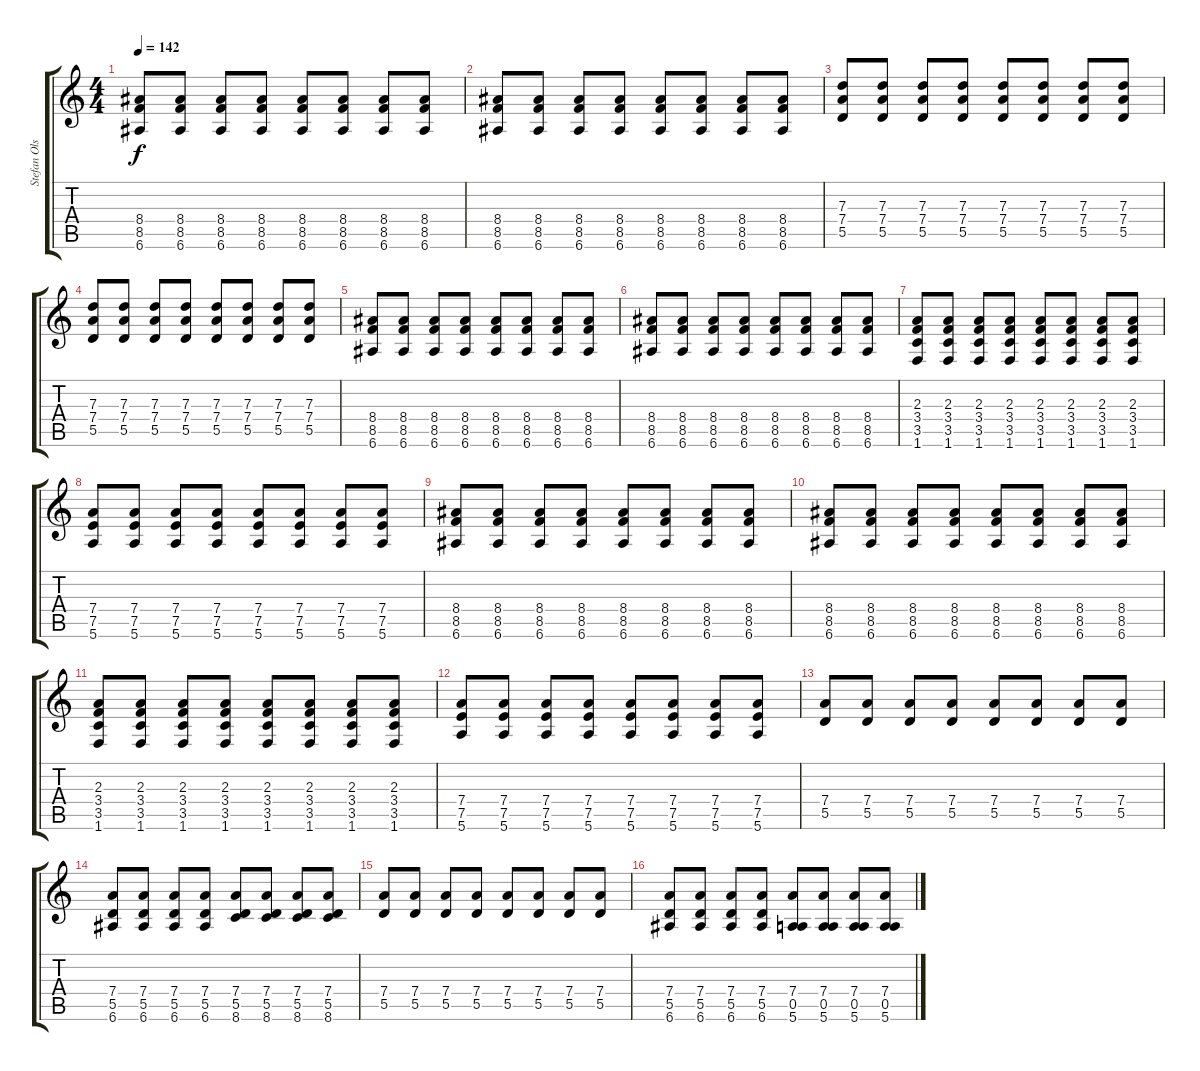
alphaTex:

\track ("Stefan Olsdel rythm guitar" "Stefan Ols") {instrument overdrivenguitar}
\staff {score tabs}
\tuning (E4 B3 G3 D3 A2 E2) {hide}
\ts (4 4)
\tempo 142
\clef g2
\ks c
(8.4 8.5 6.6).8{dy f} (8.4 8.5 6.6).8 (8.4 8.5 6.6).8 (8.4 8.5 6.6).8 (8.4 8.5 6.6).8 (8.4 8.5 6.6).8 (8.4 8.5 6.6).8 (8.4 8.5 6.6).8 |
(8.4 8.5 6.6).8 (8.4 8.5 6.6).8 (8.4 8.5 6.6).8 (8.4 8.5 6.6).8 (8.4 8.5 6.6).8 (8.4 8.5 6.6).8 (8.4 8.5 6.6).8 (8.4 8.5 6.6).8 |
(7.3 7.4 5.5).8 (7.3 7.4 5.5).8 (7.3 7.4 5.5).8 (7.3 7.4 5.5).8 (7.3 7.4 5.5).8 (7.3 7.4 5.5).8 (7.3 7.4 5.5).8 (7.3 7.4 5.5).8 |
(7.3 7.4 5.5).8 (7.3 7.4 5.5).8 (7.3 7.4 5.5).8 (7.3 7.4 5.5).8 (7.3 7.4 5.5).8 (7.3 7.4 5.5).8 (7.3 7.4 5.5).8 (7.3 7.4 5.5).8 |
(8.4 8.5 6.6).8 (8.4 8.5 6.6).8 (8.4 8.5 6.6).8 (8.4 8.5 6.6).8 (8.4 8.5 6.6).8 (8.4 8.5 6.6).8 (8.4 8.5 6.6).8 (8.4 8.5 6.6).8 |
(8.4 8.5 6.6).8 (8.4 8.5 6.6).8 (8.4 8.5 6.6).8 (8.4 8.5 6.6).8 (8.4 8.5 6.6).8 (8.4 8.5 6.6).8 (8.4 8.5 6.6).8 (8.4 8.5 6.6).8 |
(2.3 3.4 3.5 1.6).8 (2.3 3.4 3.5 1.6).8 (2.3 3.4 3.5 1.6).8 (2.3 3.4 3.5 1.6).8 (2.3 3.4 3.5 1.6).8 (2.3 3.4 3.5 1.6).8 (2.3 3.4 3.5 1.6).8 (2.3 3.4 3.5 1.6).8 |
(7.4 7.5 5.6).8 (7.4 7.5 5.6).8 (7.4 7.5 5.6).8 (7.4 7.5 5.6).8 (7.4 7.5 5.6).8 (7.4 7.5 5.6).8 (7.4 7.5 5.6).8 (7.4 7.5 5.6).8 |
(8.4 8.5 6.6).8 (8.4 8.5 6.6).8 (8.4 8.5 6.6).8 (8.4 8.5 6.6).8 (8.4 8.5 6.6).8 (8.4 8.5 6.6).8 (8.4 8.5 6.6).8 (8.4 8.5 6.6).8 |
(8.4 8.5 6.6).8 (8.4 8.5 6.6).8 (8.4 8.5 6.6).8 (8.4 8.5 6.6).8 (8.4 8.5 6.6).8 (8.4 8.5 6.6).8 (8.4 8.5 6.6).8 (8.4 8.5 6.6).8 |
(2.3 3.4 3.5 1.6).8 (2.3 3.4 3.5 1.6).8 (2.3 3.4 3.5 1.6).8 (2.3 3.4 3.5 1.6).8 (2.3 3.4 3.5 1.6).8 (2.3 3.4 3.5 1.6).8 (2.3 3.4 3.5 1.6).8 (2.3 3.4 3.5 1.6).8 |
(7.4 7.5 5.6).8 (7.4 7.5 5.6).8 (7.4 7.5 5.6).8 (7.4 7.5 5.6).8 (7.4 7.5 5.6).8 (7.4 7.5 5.6).8 (7.4 7.5 5.6).8 (7.4 7.5 5.6).8 |
(7.4 5.5).8 (7.4 5.5).8 (7.4 5.5).8 (7.4 5.5).8 (7.4 5.5).8 (7.4 5.5).8 (7.4 5.5).8 (7.4 5.5).8 |
(7.4 5.5 6.6).8 (7.4 5.5 6.6).8 (7.4 5.5 6.6).8 (7.4 5.5 6.6).8 (7.4 5.5 8.6).8 (7.4 5.5 8.6).8 (7.4 5.5 8.6).8 (7.4 5.5 8.6).8 |
(7.4 5.5).8 (7.4 5.5).8 (7.4 5.5).8 (7.4 5.5).8 (7.4 5.5).8 (7.4 5.5).8 (7.4 5.5).8 (7.4 5.5).8 |
(7.4 5.5 6.6).8 (7.4 5.5 6.6).8 (7.4 5.5 6.6).8 (7.4 5.5 6.6).8 (7.4 0.5 5.6).8 (7.4 0.5 5.6).8 (7.4 0.5 5.6).8 (7.4 0.5 5.6).8
